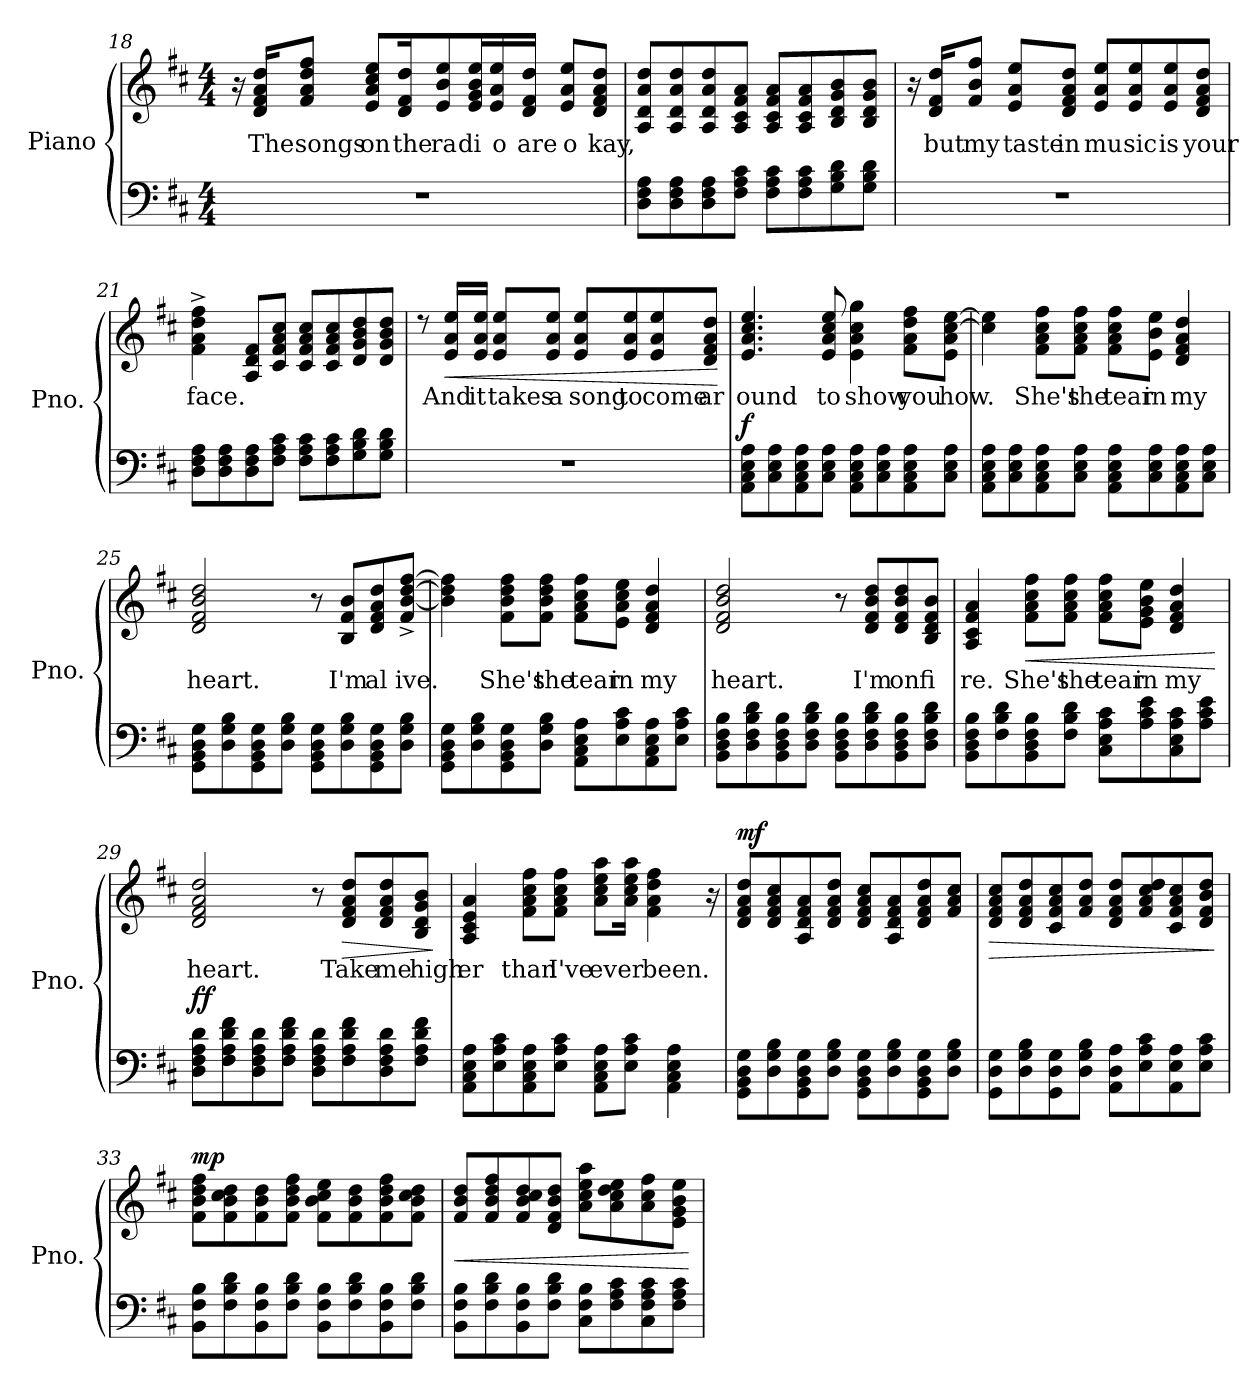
**kern	**kern	**text	**dynam
*part1	*part1	*part1	*part1
*staff2	*staff1	*staff1	*staff1/2
*I"Piano	*	*	*
*I'Pno.	*	*	*
!!LO:PB:g=z
*clefF4	*clefG2	*	*
*k[f#c#]	*k[f#c#]	*	*
*M4/4	*M4/4	*	*
=18	=18	=18	=18
1r	16r	.	.
!	!	!LO:LY:b	!
.	16d/ 16f#/ 16a/ 16dd/KL	The	.
!	!	!LO:LY:b	!
.	8f#/ 8a/ 8dd/ 8ff#/J	songs	.
!	!	!LO:LY:b	!
.	8e/ 8a/ 8cc#/ 8ee/L	on	.
!	!	!LO:LY:b	!
.	16d/ 16f#/ 16dd/K	the	.
!	!	!LO:LY:b	!
.	8e/ 8b/ 8ee/	ra	.
!	!	!LO:LY:b	!
.	16e/ 16g/ 16b/ 16ee/L	di	.
!	!	!LO:LY:b	!
.	16e/ 16a/ 16ee/	o	.
!	!	!LO:LY:b	!
.	16d/ 16f#/ 16dd/JJ	are	.
!	!	!LO:LY:b	!
.	8e/ 8a/ 8ee/L	o	.
!	!	!LO:LY:b	!
.	8d/ 8f#/ 8a/ 8dd/J	kay,	.
=19	=19	=19	=19
8D\ 8F#\ 8A\L	8A/ 8d/ 8a/ 8dd/L	.	.
8D\ 8F#\ 8A\	8A/ 8d/ 8a/ 8dd/	.	.
8D\ 8F#\ 8A\	8A/ 8d/ 8a/ 8dd/	.	.
8F#\ 8A\ 8c#\J	8A/ 8c#/ 8f#/ 8a/J	.	.
8F#\ 8A\ 8c#\L	8A/ 8c#/ 8f#/ 8a/L	.	.
8F#\ 8A\ 8c#\	8A/ 8c#/ 8f#/ 8a/	.	.
8G\ 8B\ 8d\	8B/ 8d/ 8g/ 8b/	.	.
8G\ 8B\ 8d\J	8B/ 8d/ 8g/ 8b/J	.	.
=20	=20	=20	=20
1r	16r	.	.
!	!	!LO:LY:b	!
.	16d/ 16f#/ 16dd/KL	but	.
!	!	!LO:LY:b	!
.	8f#/ 8b/ 8ff#/J	my	.
!	!	!LO:LY:b	!
.	8e/ 8a/ 8ee/L	taste	.
!	!	!LO:LY:b	!
.	8d/ 8f#/ 8a/ 8dd/J	in	.
!	!	!LO:LY:b	!
.	8e/ 8a/ 8ee/L	mu	.
!	!	!LO:LY:b	!
.	8e/ 8a/ 8ee/	sic	.
!	!	!LO:LY:b	!
.	8e/ 8a/ 8ee/	is	.
!	!	!LO:LY:b	!
.	8d/ 8f#/ 8a/ 8dd/J	your	.
!!LO:LB:g=z
=21	=21	=21	=21
!	!	!LO:LY:b	!
8D\ 8F#\ 8A\L	4f#\^ 4a\^ 4dd\^ 4ff#\^	face.	.
8D\ 8F#\ 8A\	.	.	.
8D\ 8F#\ 8A\	8A/ 8d/ 8f#/L	.	.
8F#\ 8A\ 8c#\J	8c#/ 8f#/ 8a/ 8cc#/J	.	.
8F#\ 8A\ 8c#\L	8c#/ 8f#/ 8a/ 8cc#/L	.	.
8F#\ 8A\ 8c#\	8c#/ 8f#/ 8a/ 8cc#/	.	.
8G\ 8B\ 8d\	8d/ 8g/ 8b/ 8dd/	.	.
8G\ 8B\ 8d\J	8d/ 8g/ 8b/ 8dd/J	.	.
=22	=22	=22	=22
1r	8rdd	.	.
!	!	!LO:LY:b	!LO:HP:b
.	16e/ 16a/ 16ee/LL	And	<
!	!	!LO:LY:b	!
.	16e/ 16a/ 16ee/JJ	it	.
!	!	!LO:LY:b	!
.	8e/ 8a/ 8ee/L	takes	.
!	!	!LO:LY:b	!
.	8e/ 8a/ 8ee/J	a	.
!	!	!LO:LY:b	!
.	8e/ 8a/ 8ee/L	song	.
!	!	!LO:LY:b	!
.	8e/ 8a/ 8ee/	to	.
!	!	!LO:LY:b	!
.	8e/ 8a/ 8ee/	come	.
!	!	!LO:LY:b	!
.	8d/ 8f#/ 8a/ 8dd/J	ar	.
.	.	.	[
=23	=23	=23	=23
!	!	!LO:LY:b	!LO:DY:a=2
8AA\ 8C#\ 8E\ 8A\L	4.e/ 4.a/ 4.cc#/ 4.ee/	ound	f
8C#\ 8E\ 8A\	.	.	.
8AA\ 8C#\ 8E\ 8A\	.	.	.
!	!	!LO:LY:b	!
8C#\ 8E\ 8A\J	8e/ 8a/ 8cc#/ 8ee/	to	.
!	!	!LO:LY:b	!
8AA\ 8C#\ 8E\ 8A\L	4e\ 4a\ 4cc#\ 4gg\	show	.
8C#\ 8E\ 8A\	.	.	.
!	!	!LO:LY:b	!
8AA\ 8C#\ 8E\ 8A\	8f#\ 8a\ 8dd\ 8ff#\L	you	.
!	!	!LO:LY:b	!
8C#\ 8E\ 8A\J	8e\ 8a\ [8cc#\ [8ee\J	how.	.
!!LO:LB:g=z
=24	=24	=24	=24
8AA\ 8C#\ 8E\ 8A\L	4cc#\] 4ee\]	.	.
8C#\ 8E\ 8A\	.	.	.
!	!	!LO:LY:b	!
8AA\ 8C#\ 8E\ 8A\	8f#\ 8a\ 8cc#\ 8ff#\L	She's	.
!	!	!LO:LY:b	!
8C#\ 8E\ 8A\J	8f#\ 8a\ 8cc#\ 8ff#\J	the	.
!	!	!LO:LY:b	!
8AA\ 8C#\ 8E\ 8A\L	8f#\ 8a\ 8cc#\ 8ff#\L	tear	.
!	!	!LO:LY:b	!
8C#\ 8E\ 8A\	8e\ 8b\ 8ee\J	in	.
!	!	!LO:LY:b	!
8AA\ 8C#\ 8E\ 8A\	4d/ 4f#/ 4a/ 4dd/	my	.
8C#\ 8E\ 8A\J	.	.	.
=25	=25	=25	=25
!	!	!LO:LY:b	!
8GG\ 8BB\ 8D\ 8G\L	2d/ 2f#/ 2b/ 2dd/	heart.	.
8D\ 8G\ 8B\	.	.	.
8GG\ 8BB\ 8D\ 8G\	.	.	.
8D\ 8G\ 8B\J	.	.	.
8GG\ 8BB\ 8D\ 8G\L	8r	.	.
!	!	!LO:LY:b	!
8D\ 8G\ 8B\	8B/ 8f#/ 8b/L	I'm	.
!	!	!LO:LY:b	!
8GG\ 8BB\ 8D\ 8G\	8d/ 8f#/ 8a/ 8dd/	al	.
!	!	!LO:LY:b	!
8D\ 8G\ 8B\J	8f#/^ [8b/^ [8dd/^ [8ff#/^J	ive.	.
=26	=26	=26	=26
8GG\ 8BB\ 8D\ 8G\L	4b\] 4dd\] 4ff#\]	.	.
8D\ 8G\ 8B\	.	.	.
!	!	!LO:LY:b	!
8GG\ 8BB\ 8D\ 8G\	8f#\ 8b\ 8dd\ 8ff#\L	She's	.
!	!	!LO:LY:b	!
8D\ 8G\ 8B\J	8f#\ 8b\ 8dd\ 8ff#\J	the	.
!	!	!LO:LY:b	!
8AA\ 8C#\ 8E\ 8A\L	8f#\ 8a\ 8cc#\ 8ff#\L	tear	.
!	!	!LO:LY:b	!
8E\ 8A\ 8c#\	8e\ 8a\ 8cc#\ 8ee\J	in	.
!	!	!LO:LY:b	!
8AA\ 8C#\ 8E\ 8A\	4d/ 4f#/ 4a/ 4dd/	my	.
8E\ 8A\ 8c#\J	.	.	.
=27	=27	=27	=27
!	!	!LO:LY:b	!
8BB\ 8D\ 8F#\ 8B\L	2d/ 2f#/ 2b/ 2dd/	heart.	.
8D\ 8F#\ 8B\ 8d\	.	.	.
8BB\ 8D\ 8F#\ 8B\	.	.	.
8D\ 8F#\ 8B\ 8d\J	.	.	.
8BB\ 8D\ 8F#\ 8B\L	8r	.	.
!	!	!LO:LY:b	!
8D\ 8F#\ 8B\ 8d\	8d/ 8f#/ 8b/ 8dd/L	I'm	.
!	!	!LO:LY:b	!
8BB\ 8D\ 8F#\ 8B\	8d/ 8f#/ 8b/ 8dd/	on	.
!	!	!LO:LY:b	!
8D\ 8F#\ 8B\ 8d\J	8B/ 8d/ 8f#/ 8b/J	fi	.
!!LO:LB:g=z
=28	=28	=28	=28
!	!	!LO:LY:b	!
8BB\ 8D\ 8F#\ 8B\L	4A/ 4c#/ 4f#/ 4a/	re.	.
8F#\ 8B\ 8d\	.	.	.
!	!	!LO:LY:b	!LO:HP:b
8BB\ 8D\ 8F#\ 8B\	8f#\ 8a\ 8cc#\ 8ff#\L	She's	<
!	!	!LO:LY:b	!
8F#\ 8B\ 8d\J	8f#\ 8a\ 8cc#\ 8ff#\J	the	.
!	!	!LO:LY:b	!
8C#\ 8E\ 8A\ 8c#\L	8f#\ 8a\ 8cc#\ 8ff#\L	tear	.
!	!	!LO:LY:b	!
8A\ 8c#\ 8e\	8e\ 8g\ 8b\ 8ee\J	in	.
!	!	!LO:LY:b	!
8C#\ 8E\ 8A\ 8c#\	4d/ 4f#/ 4a/ 4dd/	my	.
8A\ 8c#\ 8e\J	.	.	.
.	.	.	[
=29	=29	=29	=29
!	!	!LO:LY:b	!LO:DY:a=2
8D\ 8F#\ 8A\ 8d\L	2d/ 2f#/ 2a/ 2dd/	heart.	ff
8F#\ 8A\ 8d\ 8f#\	.	.	.
8D\ 8F#\ 8A\ 8d\	.	.	.
8F#\ 8A\ 8d\ 8f#\J	.	.	.
8D\ 8F#\ 8A\ 8d\L	8r	.	.
!	!	!LO:LY:b	!LO:HP:b
8F#\ 8A\ 8d\ 8f#\	8d/ 8f#/ 8a/ 8dd/L	Take	>
!	!	!LO:LY:b	!
8D\ 8F#\ 8A\ 8d\	8d/ 8f#/ 8a/ 8dd/	me	.
!	!	!LO:LY:b	!
8F#\ 8A\ 8d\ 8f#\J	8B/ 8d/ 8g/ 8b/J	high	.
.	.	.	]
=30	=30	=30	=30
!	!	!LO:LY:b	!
8AA\ 8C#\ 8E\ 8A\L	4A/ 4c#/ 4e/ 4a/	er	.
8E\ 8A\ 8c#\	.	.	.
!	!	!LO:LY:b	!
8AA\ 8C#\ 8E\ 8A\	8f#\ 8a\ 8cc#\ 8ff#\L	than	.
!	!	!LO:LY:b	!
8E\ 8A\ 8c#\J	8f#\ 8a\ 8cc#\ 8ff#\J	I've	.
!	!	!LO:LY:b	!
8AA\ 8C#\ 8E\ 8A\L	8a\ 8cc#\ 8ee\ 8aa\L	ev	.
!	!	!LO:LY:b	!
8E\ 8A\ 8c#\J	16a\ 16cc#\ 16ee\ 16aa\Jk	er	.
!	!	!LO:LY:b	!
.	4f#\ 4a\ 4dd\ 4ff#\	been.	.
4AA\ 4C#\ 4E\ 4A\	.	.	.
.	16r	.	.
!!LO:LB:g=z
=31	=31	=31	=31
!	!	!	!LO:DY:b
8GG\ 8BB\ 8D\ 8G\L	8d/ 8f#/ 8a/ 8dd/L	.	mf
8D\ 8G\ 8B\	8d/ 8f#/ 8a/ 8cc#/	.	.
8GG\ 8BB\ 8D\ 8G\	8A/ 8d/ 8f#/ 8a/	.	.
8D\ 8G\ 8B\J	8d/ 8f#/ 8a/ 8dd/J	.	.
8GG\ 8BB\ 8D\ 8G\L	8d/ 8f#/ 8a/ 8cc#/L	.	.
8D\ 8G\ 8B\	8A/ 8d/ 8f#/ 8a/	.	.
8GG\ 8BB\ 8D\ 8G\	8d/ 8f#/ 8a/ 8dd/	.	.
8D\ 8G\ 8B\J	8f#/ 8a/ 8cc#/J	.	.
=32	=32	=32	=32
!	!	!	!LO:HP:b
8GG\ 8D\ 8G\L	8d/ 8f#/ 8a/ 8cc#/L	.	>
8D\ 8G\ 8B\	8d/ 8f#/ 8a/ 8dd/	.	.
8GG\ 8D\ 8G\	8c#/ 8f#/ 8a/ 8cc#/	.	.
8D\ 8G\ 8B\J	8f#/ 8a/ 8dd/J	.	.
8AA\ 8D\ 8A\L	8d/ 8f#/ 8a/ 8dd/L	.	.
8E\ 8A\ 8c#\	8f#/ 8a/ 8cc#/ 8dd/	.	.
8AA\ 8E\ 8A\	8c#/ 8f#/ 8a/ 8cc#/	.	.
8E\ 8A\ 8c#\J	8d/ 8f#/ 8b/ 8dd/J	.	.
.	.	.	]
=33	=33	=33	=33
!	!	!	!LO:DY:b
8BB\ 8F#\ 8B\L	8f#\ 8b\ 8dd\ 8ff#\L	.	mp
8F#\ 8B\ 8d\	8f#\ 8b\ 8cc#\ 8dd\	.	.
8BB\ 8F#\ 8B\	8f#\ 8b\ 8dd\	.	.
8F#\ 8B\ 8d\J	8f#\ 8b\ 8dd\ 8ff#\J	.	.
8BB\ 8F#\ 8B\L	8f#\ 8b\ 8cc#\ 8ee\L	.	.
8F#\ 8B\ 8d\	8f#\ 8b\ 8dd\	.	.
8BB\ 8F#\ 8B\	8f#\ 8b\ 8dd\ 8ff#\	.	.
8F#\ 8B\ 8d\J	8f#\ 8b\ 8cc#\ 8dd\J	.	.
=34	=34	=34	=34
!	!	!	!LO:HP:b
8BB\ 8F#\ 8B\L	8f#/ 8b/ 8dd/L	.	<
8F#\ 8B\ 8d\	8f#/ 8b/ 8dd/ 8ff#/	.	.
8BB\ 8F#\ 8B\	8f#/ 8b/ 8cc#/ 8dd/	.	.
8F#\ 8B\ 8d\J	8d/ 8f#/ 8b/ 8dd/J	.	.
8C#\ 8F#\ 8B\L	8a\ 8cc#\ 8ee\ 8aa\L	.	.
8F#\ 8A\ 8c#\	8a\ 8cc#\ 8dd\ 8ee\	.	.
8C#\ 8F#\ 8A\ 8c#\	8a\ 8cc#\ 8ff#\	.	.
8F#\ 8A\ 8c#\J	8e\ 8g\ 8b\ 8ee\J	.	.
.	.	.	[
=	=	=	=
*-	*-	*-	*-
